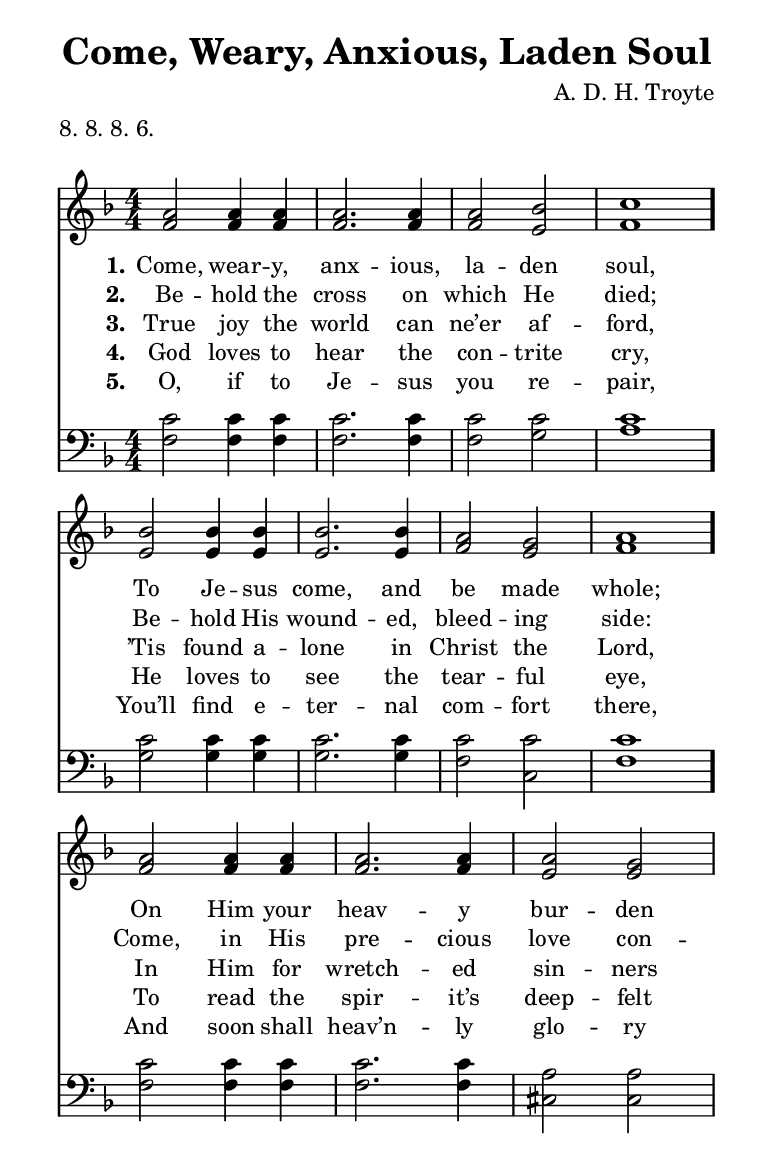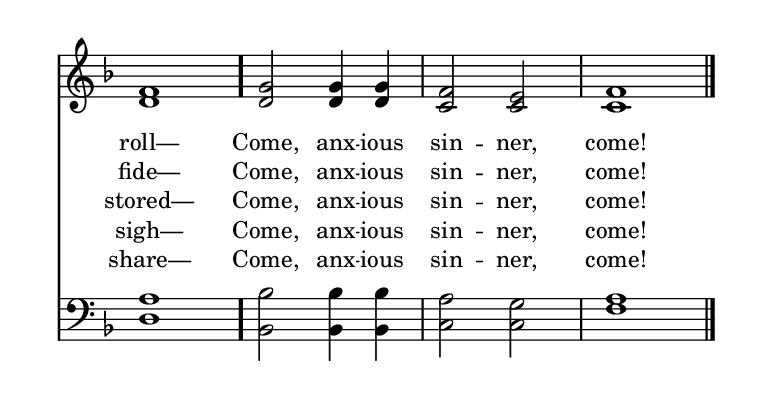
\include "common/global.ily"
\paper {
  \include "common/paper.ily"
  ragged-bottom = ##t
  ragged-last-bottom = ##t
  systems-per-page = ##f
  page-count = ##f
}

\header{
  hymnnumber = "8"
  title = "Come, Weary, Anxious, Laden Soul"
  tunename = "Troyte"
  meter = "8. 8. 8. 6."
  %poet = ""
  composer = "A. D. H. Troyte"
  %copyright = ""
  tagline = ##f
}

patternA = { c2 c4 c4 | c2. c4 | c2 c2 | c1 } % Line 1, 2, 3
patternB = { c2 c4 c4 | c2 c2  | c1    }      % Line 4

global = {
  \include "common/overrides.ily"
  \override Staff.TimeSignature.style = #'numbered
  \time 4/4
  \once \override Score.MetronomeMark.transparent = ##t
  \tempo 2 = 86
  \key f \major
  \autoBeamOff
}

notesSoprano = {
\global
\relative c'' {

  \changePitch \patternA { a a a       | a a     | a bes | c }
  \changePitch \patternA { bes bes bes | bes bes | a g   | a }
  \changePitch \patternA { a a a       | a a     | a g   | f }
  \changePitch \patternB { g g g       | f e     | f     }
	\bar "|."

}
}

notesAlto = {
\global
\relative e' {

  \changePitch \patternA { f f f | f f | f e | f }
  \changePitch \patternA { e e e | e e | f e | f }
  \changePitch \patternA { f f f | f f | e e | d }
  \changePitch \patternB { d d d | c c | c   }

}
}

notesTenor = {
\global
\relative a {

  \changePitch \patternA { c c c       | c c | c c | c }
  \changePitch \patternA { c c c       | c c | c c | c }
  \changePitch \patternA { c c c       | c c | a a | a }
  \changePitch \patternB { bes bes bes | a g | a   }

}
}

notesBass = {
\global
\relative f {

  \changePitch \patternA { f f f       | f f | f g     | a }
  \changePitch \patternA { g g g       | g g | f c     | f }
  \changePitch \patternA { f f f       | f f | cis cis | d }
  \changePitch \patternB { bes bes bes | c c | f       }

}
}

wordsA = \lyricmode {
\set stanza = "1."

  Come, wear -- y, anx -- ious, la -- den soul, \bar "."
  To Je -- sus come, and be made whole; \bar "." \break
  On Him your heav -- y bur -- den roll— \bar "."
  Come, anx -- ious sin -- ner, come! \bar "."

}

wordsB = \lyricmode {
\set stanza = "2."

  Be -- hold the cross on which He died;
  Be -- hold His wound -- ed, bleed -- ing side:
  Come, in His pre -- cious love con -- fide—
  Come, anx -- ious sin -- ner, come!

}

wordsC = \lyricmode {
\set stanza = "3."

  True joy the world can ne’er af -- ford,
  ’Tis found a -- lone in Christ the Lord,
  In Him for wretch -- ed sin -- ners stored—
  Come, anx -- ious sin -- ner, come!

}

wordsD = \lyricmode {
\set stanza = "4."

  God loves to hear the con -- trite cry,
  He loves to see the tear -- ful eye,
  To read the spir -- it’s deep -- felt sigh—
  Come, anx -- ious sin -- ner, come!

}

wordsE = \lyricmode {
\set stanza = "5."

  O, if to Je -- sus you re -- pair,
  You’ll find e -- ter -- nal com -- fort there,
  And soon shall heav’n -- ly glo -- ry share—
  Come, anx -- ious sin -- ner, come!

}


\score {
  \context ChoirStaff <<
    \context Staff = upper <<
      \set Staff.autoBeaming = ##f
      \set ChoirStaff.systemStartDelimiter = #'SystemStartBar
      \set ChoirStaff.printPartCombineTexts = ##f
      \partcombine #'(2 . 9) \notesSoprano \notesAlto
      \context NullVoice = sopranos { \voiceOne << \notesSoprano >> }
      \context NullVoice = altos { \voiceTwo << \notesAlto >> }
      \context Lyrics = one   \lyricsto sopranos \wordsA
      \context Lyrics = two   \lyricsto sopranos \wordsB
      \context Lyrics = three \lyricsto sopranos \wordsC
      \context Lyrics = four  \lyricsto sopranos \wordsD
      \context Lyrics = five  \lyricsto sopranos \wordsE
    >>
    \context Staff = men <<
      \set Staff.autoBeaming = ##f
      \clef bass
      \set ChoirStaff.printPartCombineTexts = ##f
      \partcombine #'(2 . 9) \notesTenor \notesBass
      \context NullVoice = tenors { \voiceOne << \notesTenor >> }
      \context NullVoice = basses { \voiceTwo << \notesBass >> }
    >>
  >>
  \layout {
    \include "common/layout.ily"
  }
  \midi{
    \include "common/midi.ily"
  }
}

\version "2.19.49"  % necessary for upgrading to future LilyPond versions.

% vi:set et ts=2 sw=2 ai nocindent syntax=lilypond:
